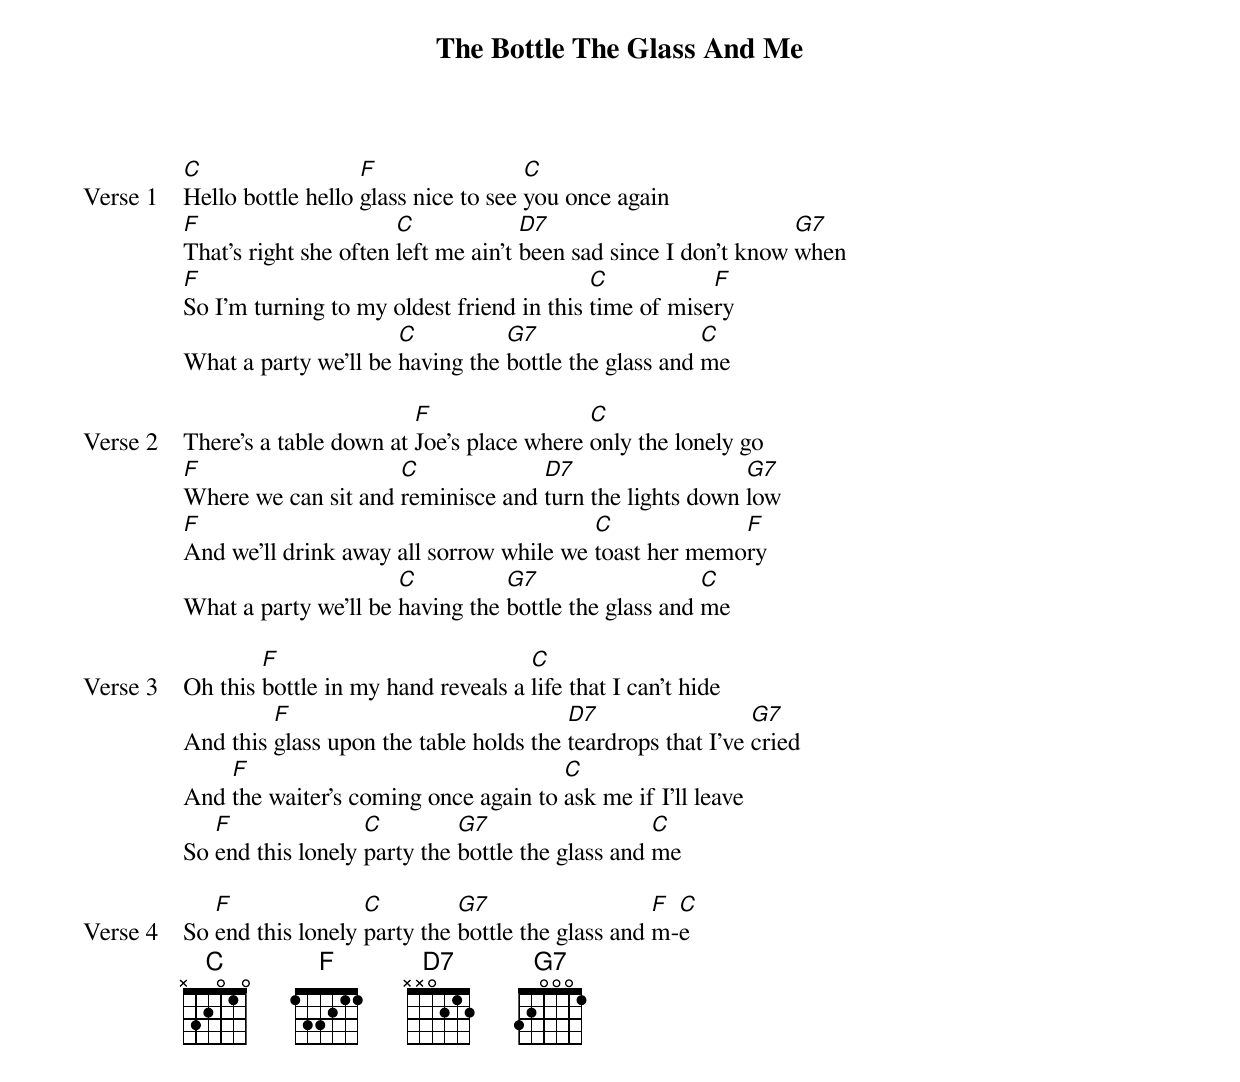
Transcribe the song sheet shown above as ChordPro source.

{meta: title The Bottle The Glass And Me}
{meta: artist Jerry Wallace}
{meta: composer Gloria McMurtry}
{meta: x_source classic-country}
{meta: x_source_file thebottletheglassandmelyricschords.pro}
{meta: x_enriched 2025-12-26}

{start_of_verse: Verse 1}
[C]Hello bottle hello [F]glass nice to see [C]you once again
[F]That’s right she often [C]left me ain’t [D7]been sad since I don’t know [G7]when
[F]So I’m turning to my oldest friend in this [C]time of mise[F]ry
What a party we’ll be [C]having the [G7]bottle the glass and [C]me
{end_of_verse}

{start_of_verse: Verse 2}
There’s a table down at [F]Joe’s place where [C]only the lonely go
[F]Where we can sit and [C]reminisce and [D7]turn the lights down [G7]low
[F]And we’ll drink away all sorrow while we [C]toast her memo[F]ry
What a party we’ll be [C]having the [G7]bottle the glass and [C]me
{end_of_verse}

{start_of_verse: Verse 3}
Oh this [F]bottle in my hand reveals a [C]life that I can’t hide
And this [F]glass upon the table holds the [D7]teardrops that I’ve [G7]cried
And [F]the waiter’s coming once again to [C]ask me if I’ll leave
So [F]end this lonely [C]party the [G7]bottle the glass and [C]me
{end_of_verse}

{start_of_verse: Verse 4}
So [F]end this lonely [C]party the [G7]bottle the glass and [F]m-[C]e
{end_of_verse}
